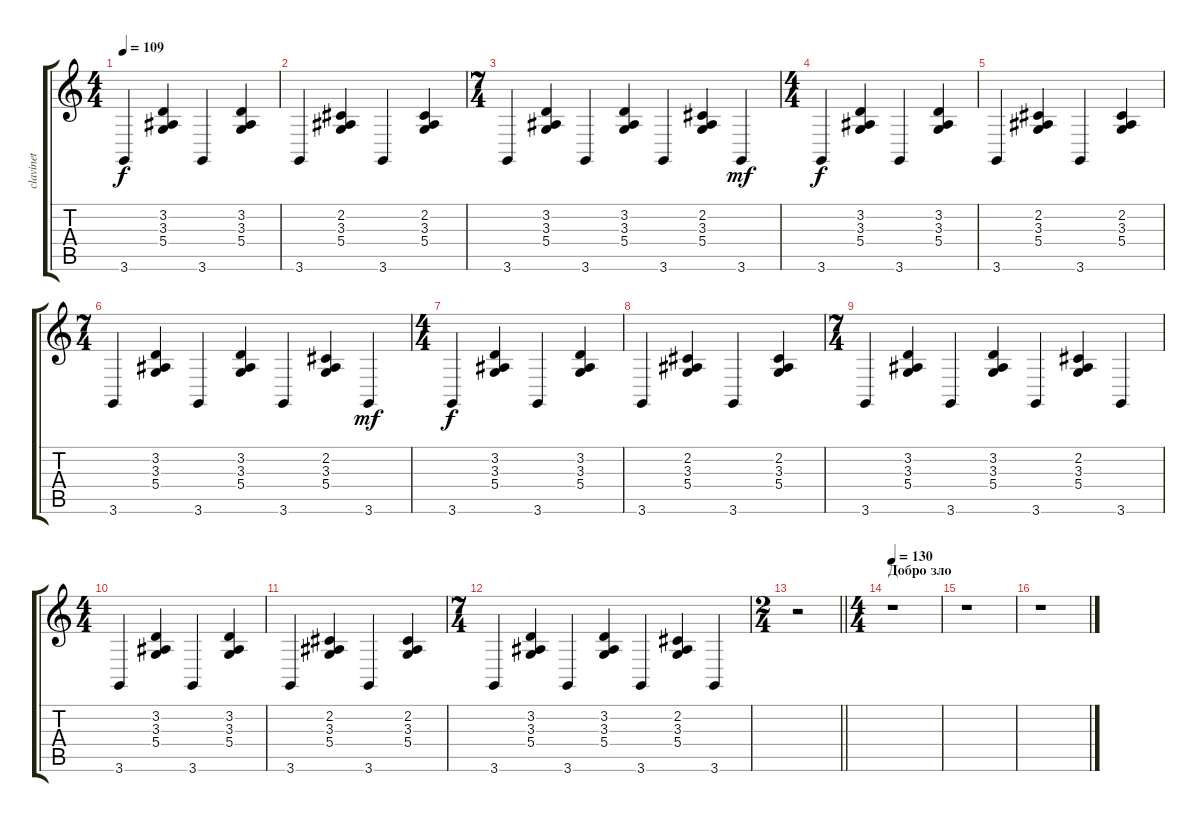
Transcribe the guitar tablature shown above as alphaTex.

\track ("clavinet" "clavinet") {instrument clavinet}
\staff {score tabs}
\tuning (E4 B3 G3 D3 A2 E2) {hide}
\ts (4 4)
\tempo 109
\clef g2
\ks c
3.6.4{dy f} (3.2 3.3 5.4).4 3.6.4 (3.2 3.3 5.4).4 |
3.6.4 (2.2 3.3 5.4).4 3.6.4 (2.2 3.3 5.4).4 |
\ts (7 4)
3.6.4 (3.2 3.3 5.4).4 3.6.4 (3.2 3.3 5.4).4 3.6.4 (2.2 3.3 5.4).4 3.6.4{dy mf} |
\ts (4 4)
3.6.4{dy f} (3.2 3.3 5.4).4 3.6.4 (3.2 3.3 5.4).4 |
3.6.4 (2.2 3.3 5.4).4 3.6.4 (2.2 3.3 5.4).4 |
\ts (7 4)
3.6.4 (3.2 3.3 5.4).4 3.6.4 (3.2 3.3 5.4).4 3.6.4 (2.2 3.3 5.4).4 3.6.4{dy mf} |
\ts (4 4)
3.6.4{dy f} (3.2 3.3 5.4).4 3.6.4 (3.2 3.3 5.4).4 |
3.6.4 (2.2 3.3 5.4).4 3.6.4 (2.2 3.3 5.4).4 |
\ts (7 4)
3.6.4 (3.2 3.3 5.4).4 3.6.4 (3.2 3.3 5.4).4 3.6.4 (2.2 3.3 5.4).4 3.6.4 |
\ts (4 4)
3.6.4 (3.2 3.3 5.4).4 3.6.4 (3.2 3.3 5.4).4 |
3.6.4 (2.2 3.3 5.4).4 3.6.4 (2.2 3.3 5.4).4 |
\ts (7 4)
3.6.4 (3.2 3.3 5.4).4 3.6.4 (3.2 3.3 5.4).4 3.6.4 (2.2 3.3 5.4).4 3.6.4 |
\ts (2 4)
\barLineRight lightlight
r.2 |
\ts (4 4)
\section ("" "Добро зло")
\tempo 130
r.1 |
r.1 |
r.1
